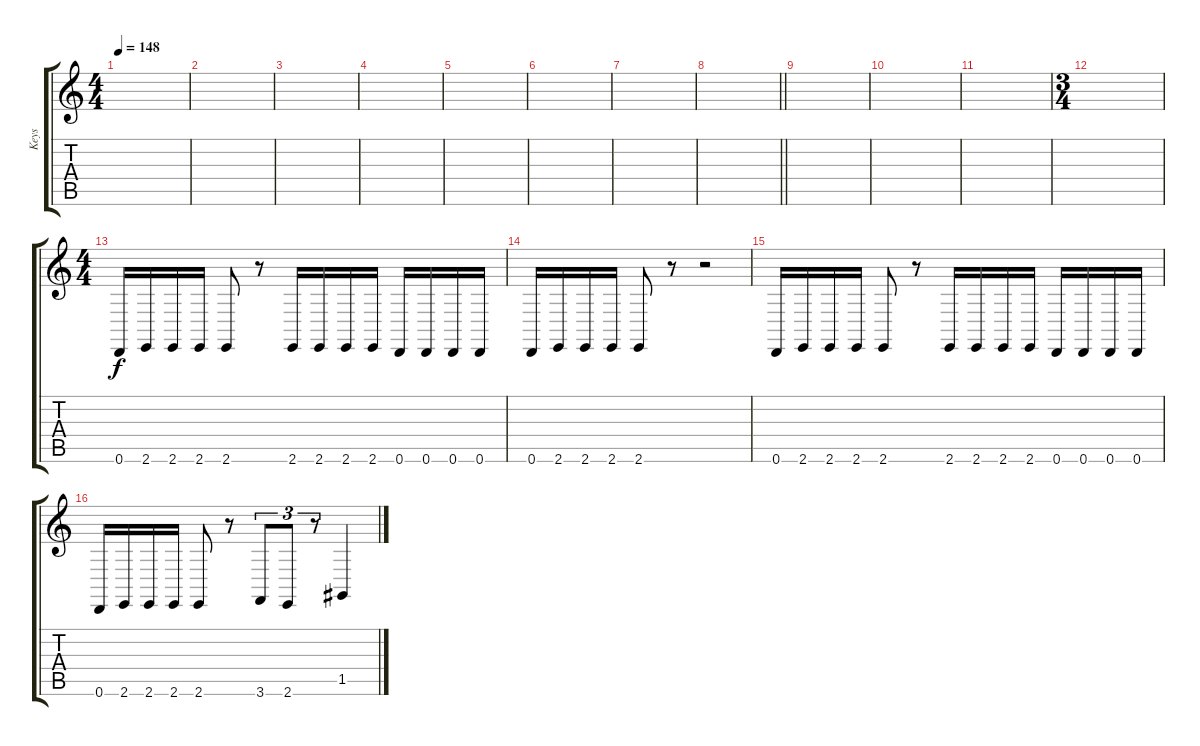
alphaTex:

\track ("Keys" "Keys") {instrument stringensemble1}
\staff {score tabs}
\tuning (D4 A3 F3 C3 G2 D2) {hide}
\ts (4 4)
\tempo 148
\clef g2
\ks c
|
|
|
|
|
|
|
\barLineRight lightlight
|
\section ("" "")
|
|
|
\ts (3 4)
|
\ts (4 4)
0.6.16{dy f volume 16 instrument brightacousticpiano} 2.6.16 2.6.16 2.6.16 2.6.8 r.8 2.6.16 2.6.16 2.6.16 2.6.16 0.6.16 0.6.16 0.6.16 0.6.16 |
0.6.16 2.6.16 2.6.16 2.6.16 2.6.8 r.8 r.2 |
0.6.16 2.6.16 2.6.16 2.6.16 2.6.8 r.8 2.6.16 2.6.16 2.6.16 2.6.16 0.6.16 0.6.16 0.6.16 0.6.16 |
0.6.16 2.6.16 2.6.16 2.6.16 2.6.8 r.8 3.6.8{tu (3 2)} 2.6.8{tu (3 2)} r.8{tu (3 2)} 1.5.4
